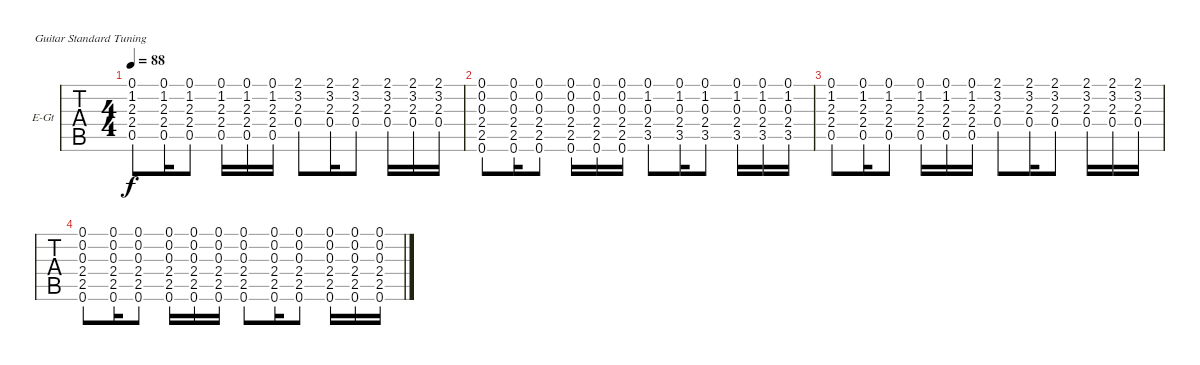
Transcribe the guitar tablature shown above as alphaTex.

\bracketExtendMode groupsimilarinstruments
\firstSystemTrackNameOrientation horizontal
\otherSystemsTrackNameOrientation horizontal
\track ("Guitar Rythm" "E-Gt") {instrument electricguitarclean}
\staff {tabs}
\tuning (E4 B3 G3 D3 A2 E2)
\ts (4 4)
\tempo 88
\clef g2
\ks c
(0.5 2.4 2.3 1.2 0.1).8{dy f} (0.5 2.4 2.3 1.2 0.1).16 (0.5 2.4 2.3 1.2 0.1).8 (0.5 2.4 2.3 1.2 0.1).16 (0.5 2.4 2.3 1.2 0.1).16 (0.5 2.4 2.3 1.2 0.1).16 (0.4 2.3 3.2 2.1).8 (0.4 2.3 3.2 2.1).16 (0.4 2.3 3.2 2.1).8 (0.4 2.3 3.2 2.1).16 (0.4 2.3 3.2 2.1).16 (0.4 2.3 3.2 2.1).16 |
(0.6 2.5 2.4 0.3 0.2 0.1).8 (0.6 2.5 2.4 0.3 0.2 0.1).16 (0.6 2.5 2.4 0.3 0.2 0.1).8 (0.6 2.5 2.4 0.3 0.2 0.1).16 (0.6 2.5 2.4 0.3 0.2 0.1).16 (0.6 2.5 2.4 0.3 0.2 0.1).16 (3.5 2.4 0.3 1.2 0.1).8 (3.5 2.4 0.3 1.2 0.1).16 (3.5 2.4 0.3 1.2 0.1).8 (3.5 2.4 0.3 1.2 0.1).16 (3.5 2.4 0.3 1.2 0.1).16 (3.5 2.4 0.3 1.2 0.1).16 |
(0.5 2.4 2.3 1.2 0.1).8 (0.5 2.4 2.3 1.2 0.1).16 (0.5 2.4 2.3 1.2 0.1).8 (0.5 2.4 2.3 1.2 0.1).16 (0.5 2.4 2.3 1.2 0.1).16 (0.5 2.4 2.3 1.2 0.1).16 (0.4 2.3 3.2 2.1).8 (0.4 2.3 3.2 2.1).16 (0.4 2.3 3.2 2.1).8 (0.4 2.3 3.2 2.1).16 (0.4 2.3 3.2 2.1).16 (0.4 2.3 3.2 2.1).16 |
(0.6 2.5 2.4 0.3 0.2 0.1).8 (0.6 2.5 2.4 0.3 0.2 0.1).16 (0.6 2.5 2.4 0.3 0.2 0.1).8 (0.6 2.5 2.4 0.3 0.2 0.1).16 (0.6 2.5 2.4 0.3 0.2 0.1).16 (0.6 2.5 2.4 0.3 0.2 0.1).16 (0.6 2.5 2.4 0.3 0.2 0.1).8 (0.6 2.5 2.4 0.3 0.2 0.1).16 (0.6 2.5 2.4 0.3 0.2 0.1).8 (0.6 2.5 2.4 0.3 0.2 0.1).16 (0.6 2.5 2.4 0.3 0.2 0.1).16 (0.6 2.5 2.4 0.3 0.2 0.1).16
